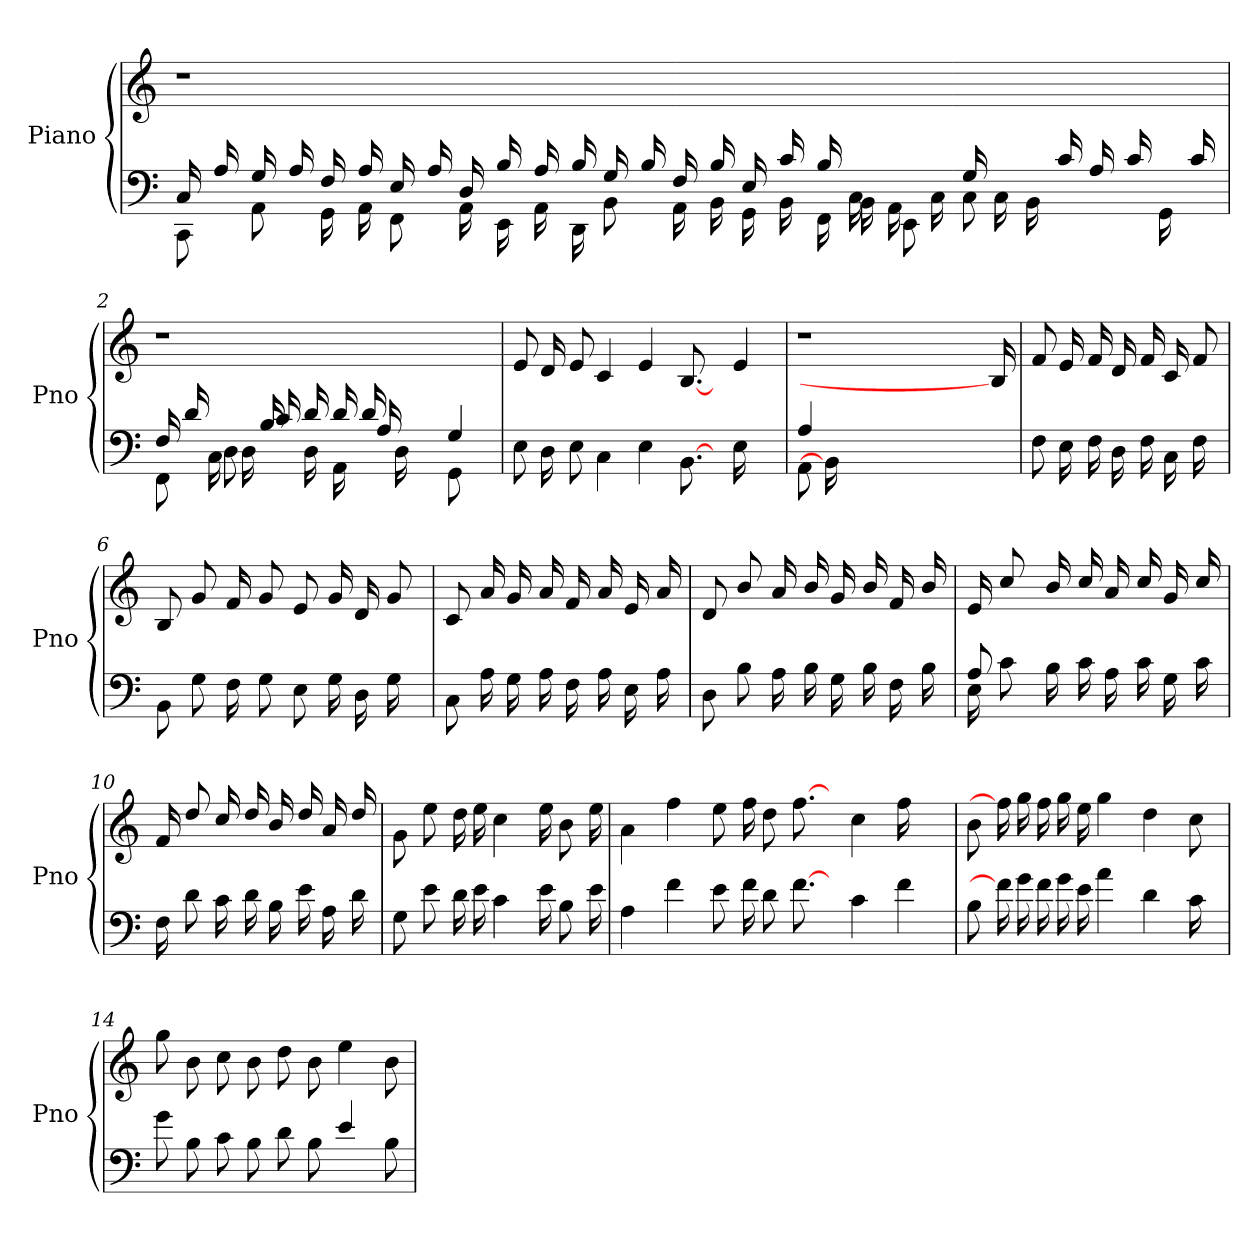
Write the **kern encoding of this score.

**kern	**kern
*part1	*part1
*staff2	*staff1
*I"Piano	*
*I'Pno	*
*clefF4	*clefG2
*k[]	*k[]
=1	=1
*^	*
16C/	8CC\	1r
16A/	.	.
16G/	8AA\	.
16A/	.	.
16F/	16GG\	.
16A/	16AA\	.
16E/	8FF\	.
16A/	.	.
16D/	16AA\	.
16B/	16EE\	.
16A/	16AA\	.
16B/	16DD\	.
16G/	8BB\	.
16B/	.	.
16F/	16AA\	.
16B/	16BB\	.
16E/	16GG\	2..ryy
16c/	16BB\	.
16B/	16FF\	.
16C\	16BB\	.
16AA\	8EE\	.
16C\	.	.
16G/	8C\	.
16C\	.	.
4.ryy	16BB\	.
.	16c/	.
.	16A/	.
.	16c/	.
.	16GG\	.
.	16c/	.
=2	=2	=2
16F/	8FF\	1r
16d/	.	.
16C\	8D\	.
16D\	.	.
16B/	16c/	.
16D\	16d/	.
16AA\	16d/	.
16d/	16A/	.
4ryy	16D\	.
.	8.ryy	.
8GG\	4G/	.
8ryy	.	.
*v	*v	*
=3	=3
8E\	8e/
16D\	16d/
8E\	8e/
4C\	4c/
4E\	4e/
[8.BB\	[8.B/
16ryy	16ryy
16E\	4e/
8.ryy	.
!!LO:LB:g=z
=4	=4
*^	*
8AA\	4A/	1r
16BB\]	.	.
2ryy	.	.
.	2ryy	.
4ryy	.	.
.	4ryy	.
16ryy	.	.
16ryy	16ryy	16B/]
*v	*v	*
=5	=5
8F\	8f/
16E\	16e/
16F\	16f/
16D\	16d/
16F\	16f/
16C\	16c/
16F\	8f/
16ryy	.
=6	=6
8BB\	8B/
8G\	8g/
16F\	16f/
8G\	8g/
8E\	8e/
16G\	16g/
16D\	16d/
16G\	8g/
16ryy	.
=7	=7
8C\	8c/
16A\	16a/
16G\	16g/
16A\	16a/
16F\	16f/
16A\	16a/
16E\	16e/
16A\	16a/
=8	=8
8D\	8d/
8B\	8b/
16A\	16a/
16B\	16b/
16G\	16g/
16B\	16b/
16F\	16f/
16B\	16b/
=9	=9
*^	*
16E\	8A/	16e/
8c\	.	8cc/
.	4..ryy	.
16B\	.	16b/
16c\	.	16cc/
16A\	.	16a/
16c\	.	16cc/
16G\	.	16g/
16c\	.	16cc/
*v	*v	*
=10	=10
16F\	16f/
8d\	8dd/
16c\	16cc/
16d\	16dd/
16B\	16b/
16e\	16dd/
16A\	16a/
16d\	16dd/
!!LO:LB:g=z
=11	=11
8G\	8g\
8e\	8ee\
16d\	16dd\
16e\	16ee\
4c\	4cc\
16e\	16ee\
8B\	8b\
16e\	16ee\
=12	=12
4A\	4a\
4f\	4ff\
8e\	8ee\
16f\	16ff\
8d\	8dd\
[8.f\	[8.ff\
16ryy	16ryy
4c\	4cc\
4f\	16ff\
.	8.ryy
=13	=13
8B\	8b\
16f\]	16ff\]
16g\	16gg\
16f\	16ff\
16g\	16gg\
16e\	16ee\
4a\	4gg\
4d\	4dd\
16c\	8cc\
16ryy	.
=14	=14
8g\	8gg\
8B\	8b\
8c\	8cc\
8B\	8b\
8d\	8dd\
8B\	8b\
4e/	4ee\
8B\	8b\
=	=
*-	*-
